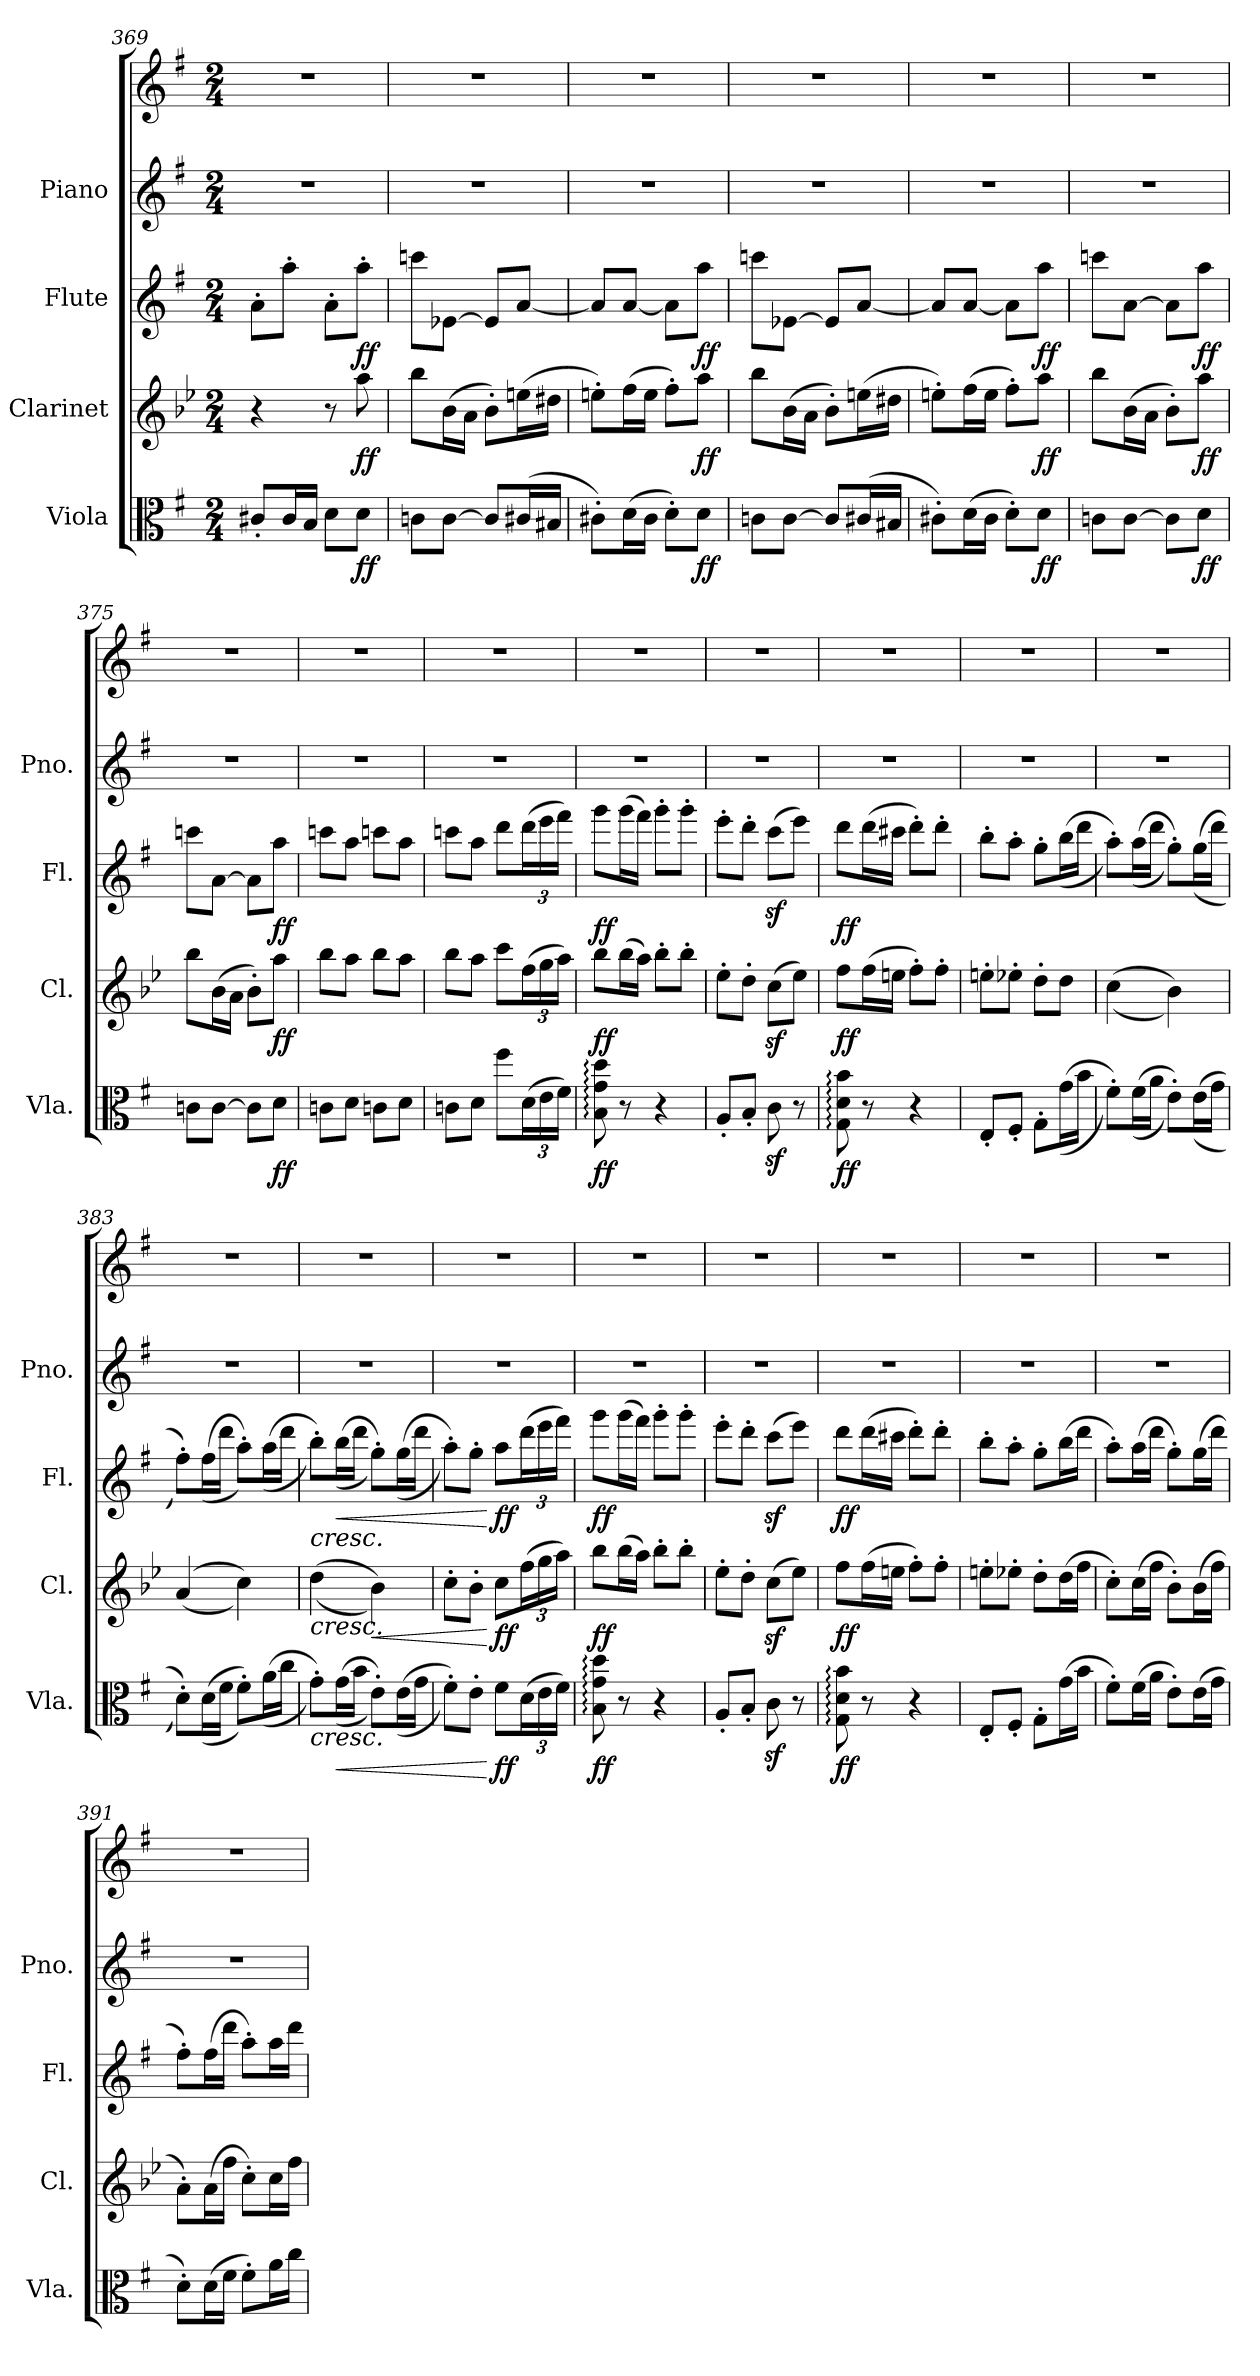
**kern	**dynam	**kern	**dynam	**kern	**dynam	**kern	**kern
*part4	*part4	*part3	*part3	*part2	*part2	*part1	*part1
*staff5	*staff5	*staff4	*staff4	*staff3	*staff3	*staff2	*staff1
*I"Viola	*	*I"Clarinet	*	*I"Flute	*	*I"Piano	*
*I'Vla.	*	*I'Cl.	*	*I'Fl.	*	*I'Pno.	*
*clefC3	*	*clefG2	*	*clefG2	*	*clefG2	*clefG2
*	*	*ITrd2c3	*	*	*	*	*
*k[f#]	*	*k[f#]	*	*k[f#]	*	*k[f#]	*k[f#]
*M2/4	*	*M2/4	*	*M2/4	*	*M2/4	*M2/4
=369	=369	=369	=369	=369	=369	=369	=369
8c#X'/L	.	4r	.	8a'\L	.	2r	2r
16c#/L	.	.	.	8aa'\J	.	.	.
16B/JJ	.	.	.	.	.	.	.
8d\L	.	8r	.	8a'\L	.	.	.
!	!LO:DY:b	!	!LO:DY:b	!	!LO:DY:b	!	!
8d\J	ff	8ff#\	ff	8aa'\J	ff	.	.
=370	=370	=370	=370	=370	=370	=370	=370
8cn\L	.	8gg\L	.	8cccn\L	.	2r	2r
[8c\J	.	(>16g\L	.	[8e-X\J	.	.	.
.	.	16f#\JJ	.	.	.	.	.
8c/L]	.	8g'\L)	.	8e-/L]	.	.	.
(<16c#X/L	.	(>16cc#X\L	.	[8a/J	.	.	.
16B#X/JJ	.	16b#X\JJ	.	.	.	.	.
=371	=371	=371	=371	=371	=371	=371	=371
8c#X'\L)	.	8cc#X'\L)	.	8a/L]	.	2r	2r
(>16d\L	.	(>16dd\L	.	[8a/J	.	.	.
16c#\JJ	.	16cc#\JJ	.	.	.	.	.
8d'\L)	.	8dd'\L)	.	8a\L]	.	.	.
!	!LO:DY:b	!	!LO:DY:b	!	!LO:DY:b	!	!
8d\J	ff	8ff#\J	ff	8aa\J	ff	.	.
!!LO:LB:g=z
=372	=372	=372	=372	=372	=372	=372	=372
8cn\L	.	8gg\L	.	8cccn\L	.	2r	2r
[8c\J	.	(>16g\L	.	[8e-X\J	.	.	.
.	.	16f#\JJ	.	.	.	.	.
8c/L]	.	8g'\L)	.	8e-/L]	.	.	.
(<16c#X/L	.	(>16cc#X\L	.	[8a/J	.	.	.
16B#X/JJ	.	16b#X\JJ	.	.	.	.	.
=373	=373	=373	=373	=373	=373	=373	=373
8c#X'\L)	.	8cc#X'\L)	.	8a/L]	.	2r	2r
(>16d\L	.	(>16dd\L	.	[8a/J	.	.	.
16c#\JJ	.	16cc#\JJ	.	.	.	.	.
8d'\L)	.	8dd'\L)	.	8a\L]	.	.	.
!	!LO:DY:b	!	!LO:DY:b	!	!LO:DY:b	!	!
8d\J	ff	8ff#\J	ff	8aa\J	ff	.	.
=374	=374	=374	=374	=374	=374	=374	=374
8cn\L	.	8gg\L	.	8cccn\L	.	2r	2r
[8c\J	.	(>16g\L	.	[8a\J	.	.	.
.	.	16f#\JJ	.	.	.	.	.
8c\L]	.	8g'\L)	.	8a\L]	.	.	.
!	!LO:DY:b	!	!LO:DY:b	!	!LO:DY:b	!	!
8d\J	ff	8ff#\J	ff	8aa\J	ff	.	.
=375	=375	=375	=375	=375	=375	=375	=375
8cn\L	.	8gg\L	.	8cccn\L	.	2r	2r
[8c\J	.	(>16g\L	.	[8a\J	.	.	.
.	.	16f#\JJ	.	.	.	.	.
8c\L]	.	8g'\L)	.	8a\L]	.	.	.
!	!LO:DY:b	!	!LO:DY:b	!	!LO:DY:b	!	!
8d\J	ff	8ff#\J	ff	8aa\J	ff	.	.
=376	=376	=376	=376	=376	=376	=376	=376
8cn\L	.	8gg\L	.	8cccn\L	.	2r	2r
8d\J	.	8ff#\J	.	8aa\J	.	.	.
8cn\L	.	8gg\L	.	8cccn\L	.	.	.
8d\J	.	8ff#\J	.	8aa\J	.	.	.
=377	=377	=377	=377	=377	=377	=377	=377
8cn\L	.	8gg\L	.	8cccn\L	.	2r	2r
8d\J	.	8ff#\J	.	8aa\J	.	.	.
8ff#\L	.	8aa\L	.	8ddd\L	.	.	.
*Xbrackettup	*	*Xbrackettup	*	*Xbrackettup	*	*	*
(>24d\L	.	(>24dd\L	.	(>24ddd\L	.	.	.
24e\	.	24ee\	.	24eee\	.	.	.
24f#\JJ)	.	24ff#\JJ)	.	24fff#\JJ)	.	.	.
!!LO:PB:g=z
=378	=378	=378	=378	=378	=378	=378	=378
!	!LO:DY:b	!	!LO:DY:b	!	!LO:DY:b	!	!
8B\: 8g\: 8dd\:	ff	8gg\L	ff	8ggg\L	ff	2r	2r
8r	.	(>16gg\L	.	(>16ggg\L	.	.	.
.	.	16ff#\JJ)	.	16fff#\JJ)	.	.	.
4r	.	8gg'\L	.	8ggg'\L	.	.	.
.	.	8gg'\J	.	8ggg'\J	.	.	.
=379	=379	=379	=379	=379	=379	=379	=379
8A'/L	.	8cc'\L	.	8eee'\L	.	2r	2r
8B'/J	.	8b'\J	.	8ddd'\J	.	.	.
8cz<\	.	(>8az<\L	.	(>8cccz<\L	.	.	.
8r	.	8cc\J)	.	8eee\J)	.	.	.
=380	=380	=380	=380	=380	=380	=380	=380
!	!LO:DY:b	!	!LO:DY:b	!	!LO:DY:b	!	!
8G\: 8d\: 8b\:	ff	8dd\L	ff	8ddd\L	ff	2r	2r
8r	.	(>16dd\L	.	(>16ddd\L	.	.	.
.	.	16cc#X\JJ	.	16ccc#X\JJ	.	.	.
4r	.	8dd'\L)	.	8ddd'\L)	.	.	.
.	.	8dd'\J	.	8ddd'\J	.	.	.
=381	=381	=381	=381	=381	=381	=381	=381
8E'/L	.	8cc#X'\L	.	8bb'\L	.	2r	2r
8F#'/J	.	8ccn'\J	.	8aa'\J	.	.	.
8G'\L	.	8b'\L	.	8gg'\L	.	.	.
(>(>16g\L	.	8b\J	.	(>(>16bb\L	.	.	.
16b\JJ	.	.	.	16ddd\JJ	.	.	.
=382	=382	=382	=382	=382	=382	=382	=382
8f#'\L))	.	(>(>4a\	.	8aa'\L))	.	2r	2r
(>(>16f#\L	.	.	.	(>(>16aa\L	.	.	.
16a\JJ	.	.	.	16ddd\JJ	.	.	.
8e'\L))	.	4g\))	.	8gg'\L))	.	.	.
(>(>16e\L	.	.	.	(>(>16gg\L	.	.	.
16g\JJ	.	.	.	16ddd\JJ	.	.	.
=383	=383	=383	=383	=383	=383	=383	=383
8d'\L))	.	(>(>4f#/	.	8ff#'\L))	.	2r	2r
(>(>16d\L	.	.	.	(>(>16ff#\L	.	.	.
16f#\JJ	.	.	.	16ddd\JJ	.	.	.
8f#'\L))	.	4a\))	.	8aa'\L))	.	.	.
(>(>16a\L	.	.	.	(>(>16aa\L	.	.	.
16cc\JJ	.	.	.	16ddd\JJ	.	.	.
!!LO:LB:g=z
=384	=384	=384	=384	=384	=384	=384	=384
!	!LO:HP:b	!	!LO:HP:b	!	!LO:HP:b	!	!
8g'\L))	<	(>(>4b\	<	8bb'\L))	<	2r	2r
!	!LO:HP:b	!	!	!	!LO:HP:b	!	!
(>(>16g\L	<	.	.	(>(>16bb\L	<	.	.
16b\JJ	.	.	.	16ddd\JJ	.	.	.
!	!	!	!LO:HP:b	!	!	!	!
8e'\L))	.	4g\))	<	8gg'\L))	.	.	.
(>(>16e\L	.	.	.	(>(>16gg\L	.	.	.
16g\JJ	.	.	.	16ddd\JJ	.	.	.
=385	=385	=385	=385	=385	=385	=385	=385
8f#'\L))	.	8a'\L	.	8aa'\L))	.	2r	2r
8e'\J	.	8g'\J	.	8gg'\J	.	.	.
!	!LO:DY:n=1:b	!	!LO:DY:n=1:b	!	!LO:DY:n=1:b	!	!
8f#\L	[ [ ff	8a\L	[ [ ff	8aa\L	[ [ ff	.	.
(>24d\L	.	(>24dd\L	.	(>24ddd\L	.	.	.
24e\	.	24ee\	.	24eee\	.	.	.
24f#\JJ)	.	24ff#\JJ)	.	24fff#\JJ)	.	.	.
=386	=386	=386	=386	=386	=386	=386	=386
!	!LO:DY:b	!	!LO:DY:b	!	!LO:DY:b	!	!
8B\: 8g\: 8dd\:	ff	8gg\L	ff	8ggg\L	ff	2r	2r
8r	.	(>16gg\L	.	(>16ggg\L	.	.	.
.	.	16ff#\JJ)	.	16fff#\JJ)	.	.	.
4r	.	8gg'\L	.	8ggg'\L	.	.	.
.	.	8gg'\J	.	8ggg'\J	.	.	.
=387	=387	=387	=387	=387	=387	=387	=387
8A'/L	.	8cc'\L	.	8eee'\L	.	2r	2r
8B'/J	.	8b'\J	.	8ddd'\J	.	.	.
8cz<\	.	(>8az<\L	.	(>8cccz<\L	.	.	.
8r	.	8cc\J)	.	8eee\J)	.	.	.
=388	=388	=388	=388	=388	=388	=388	=388
!	!LO:DY:b	!	!LO:DY:b	!	!LO:DY:b	!	!
8G\: 8d\: 8b\:	ff	8dd\L	ff	8ddd\L	ff	2r	2r
8r	.	(>16dd\L	.	(>16ddd\L	.	.	.
.	.	16cc#X\JJ	.	16ccc#X\JJ	.	.	.
4r	.	8dd'\L)	.	8ddd'\L)	.	.	.
.	.	8dd'\J	.	8ddd'\J	.	.	.
=389	=389	=389	=389	=389	=389	=389	=389
8E'/L	.	8cc#X'\L	.	8bb'\L	.	2r	2r
8F#'/J	.	8ccn'\J	.	8aa'\J	.	.	.
8G'\L	.	8b'\L	.	8gg'\L	.	.	.
(>16g\L	.	(>16b\L	.	(>16bb\L	.	.	.
16b\JJ	.	16dd\JJ	.	16ddd\JJ	.	.	.
!!LO:LB:g=z
=390	=390	=390	=390	=390	=390	=390	=390
8f#'\L)	.	8a'\L)	.	8aa'\L)	.	2r	2r
(>16f#\L	.	(>16a\L	.	(>16aa\L	.	.	.
16a\JJ	.	16dd\JJ	.	16ddd\JJ	.	.	.
8e'\L)	.	8g'\L)	.	8gg'\L)	.	.	.
(>16e\L	.	(>16g\L	.	(>16gg\L	.	.	.
16g\JJ	.	16dd\JJ	.	16ddd\JJ	.	.	.
=391	=391	=391	=391	=391	=391	=391	=391
8d'\L)	.	8f#'\L)	.	8ff#'\L)	.	2r	2r
(>16d\L	.	(>16f#\L	.	(>16ff#\L	.	.	.
16f#\JJ	.	16dd\JJ	.	16ddd\JJ	.	.	.
8f#'\L)	.	8a'\L)	.	8aa'\L)	.	.	.
16a\L	.	16a\L	.	16aa\L	.	.	.
16cc\JJ	.	16dd\JJ	.	16ddd\JJ	.	.	.
=	=	=	=	=	=	=	=
*-	*-	*-	*-	*-	*-	*-	*-
